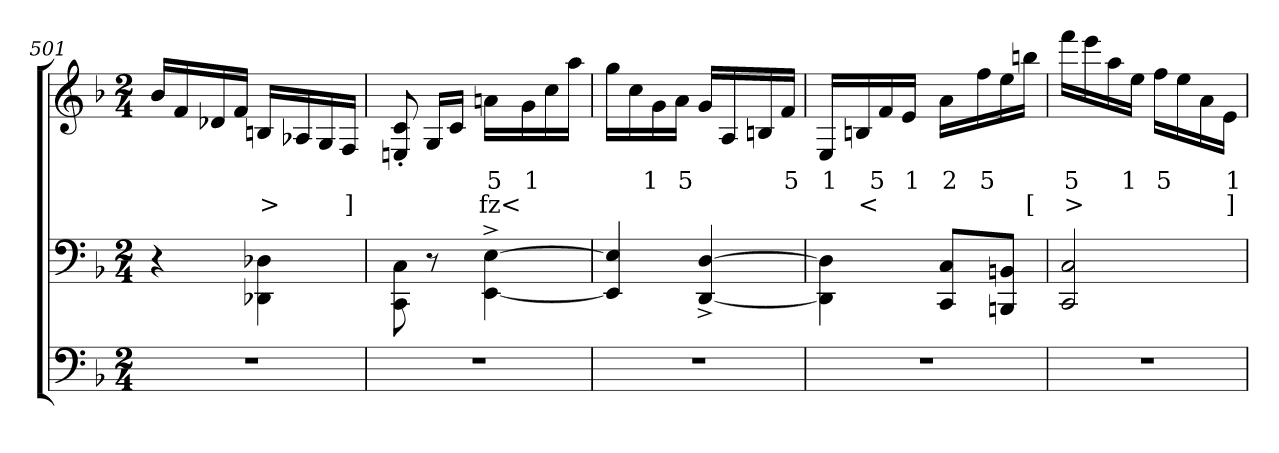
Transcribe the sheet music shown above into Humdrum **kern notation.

**kern	**kern	**kern	**text	**text
*part3	*part2	*part1	*part1	*part1
*staff3	*staff2	*staff1	*staff1	*staff1
*clefF4	*clefF4	*clefG2	*	*
*k[b-]	*k[b-]	*k[b-]	*	*
*M2/4	*M2/4	*M2/4	*	*
=501	=501	=501	=501	=501
2r	4r	16b-LL	.	.
.	.	16f	.	.
.	.	16d-X	.	.
.	.	16fJJ	.	.
.	4D-X\ 4DD-X\	16Bn\LL	.	>
.	.	16A-X/	.	.
.	.	16G/	.	.
.	.	16F/JJ	.	]
=502	=502	=502	=502	=502
2r	8C\ 8CC\	8c'> 8En'>	.	.
.	8r	16GLL	.	.
.	.	16cJJ	.	.
.	[4E\^> [4EE\^>	16anLL	5	fz<
.	.	16g	1	.
.	.	16cc	.	.
.	.	16aaJJ	.	.
=503	=503	=503	=503	=503
2r	4E] 4EE]	16ggLL	.	.
.	.	16cc	.	.
.	.	16g	1	.
.	.	16aJJ	5	.
.	[4D^> [4DD^>	16gLL	.	.
.	.	16A	.	.
.	.	16Bn	.	.
.	.	16fJJ	5	.
=504	=504	=504	=504	=504
2r	4D\] 4DD\]	16ELL	1	.
.	.	16Bn	.	<
.	.	16f	5	.
.	.	16eJJ	1	.
.	8C 8CCL	16aLL	2	.
.	.	16ff	5	.
.	8BBn 8BBBnJ	16ee	.	.
.	.	16bbnJJ	.	[
=505	=505	=505	=505	=505
2r	2C 2CC	16fffLL	5	>
.	.	16eee	.	.
.	.	16aa	.	.
.	.	16eeJJ	1	.
.	.	16ffLL	5	.
.	.	16ee	.	.
.	.	16a	.	.
.	.	16eJJ	1	]
=	=	=	=	=
*-	*-	*-	*-	*-
